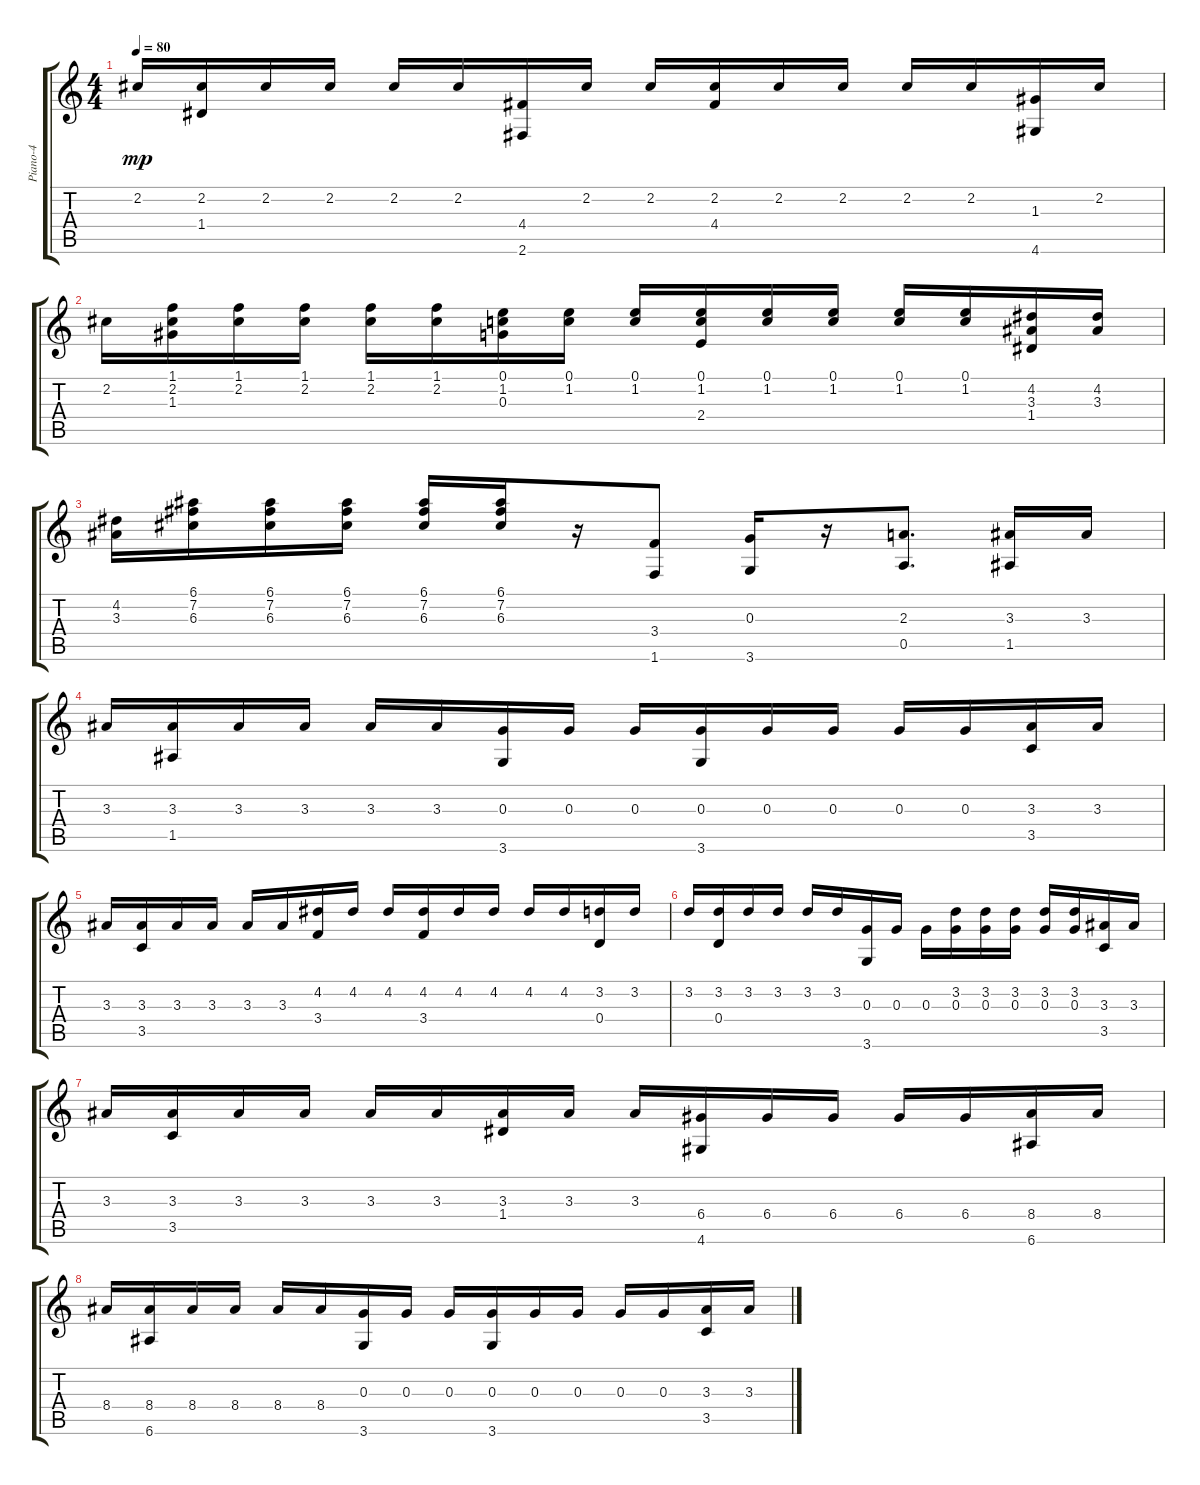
\track ("Piano-4" "Piano-4") {instrument acousticguitarsteel}
\staff {score tabs}
\tuning (E4 B3 G3 D3 A2 E2) {hide}
\ts (4 4)
\tempo 80
\clef g2
\ks c
2.2.16{dy mp} (2.2 1.4).16 2.2.16 2.2.16 2.2.16 2.2.16 (4.4 2.6).16 2.2.16 2.2.16 (2.2 4.4).16 2.2.16 2.2.16 2.2.16 2.2.16 (1.3 4.6).16 2.2.16 |
2.2.16 (1.1 2.2 1.3).16 (1.1 2.2).16 (1.1 2.2).16 (1.1 2.2).16 (1.1 2.2).16 (0.1 1.2 0.3).16 (0.1 1.2).16 (0.1 1.2).16 (0.1 1.2 2.4).16 (0.1 1.2).16 (0.1 1.2).16 (0.1 1.2).16 (0.1 1.2).16 (4.2 3.3 1.4).16 (4.2 3.3).16 |
(4.2 3.3).16 (6.1 7.2 6.3).16 (6.1 7.2 6.3).16 (6.1 7.2 6.3).16 (6.1 7.2 6.3).16 (6.1 7.2 6.3).16 r.16 (3.4 1.6).8 (0.3 3.6).16 r.16 (2.3 0.5).8{d} (3.3 1.5).16 3.3.16 |
3.3.16 (3.3 1.5).16 3.3.16 3.3.16 3.3.16 3.3.16 (0.3 3.6).16 0.3.16 0.3.16 (0.3 3.6).16 0.3.16 0.3.16 0.3.16 0.3.16 (3.3 3.5).16 3.3.16 |
3.3.16 (3.3 3.5).16 3.3.16 3.3.16 3.3.16 3.3.16 (4.2 3.4).16 4.2.16 4.2.16 (4.2 3.4).16 4.2.16 4.2.16 4.2.16 4.2.16 (3.2 0.4).16 3.2.16 |
3.2.16 (3.2 0.4).16 3.2.16 3.2.16 3.2.16 3.2.16 (0.3 3.6).16 0.3.16 0.3.16 (3.2 0.3).16 (3.2 0.3).16 (3.2 0.3).16 (3.2 0.3).16 (3.2 0.3).16 (3.3 3.5).16 3.3.16 |
3.3.16 (3.3 3.5).16 3.3.16 3.3.16 3.3.16 3.3.16 (3.3 1.4).16 3.3.16 3.3.16 (6.4 4.6).16 6.4.16 6.4.16 6.4.16 6.4.16 (8.4 6.6).16 8.4.16 |
8.4.16 (8.4 6.6).16 8.4.16 8.4.16 8.4.16 8.4.16 (0.3 3.6).16 0.3.16 0.3.16 (0.3 3.6).16 0.3.16 0.3.16 0.3.16 0.3.16 (3.3 3.5).16 3.3.16
